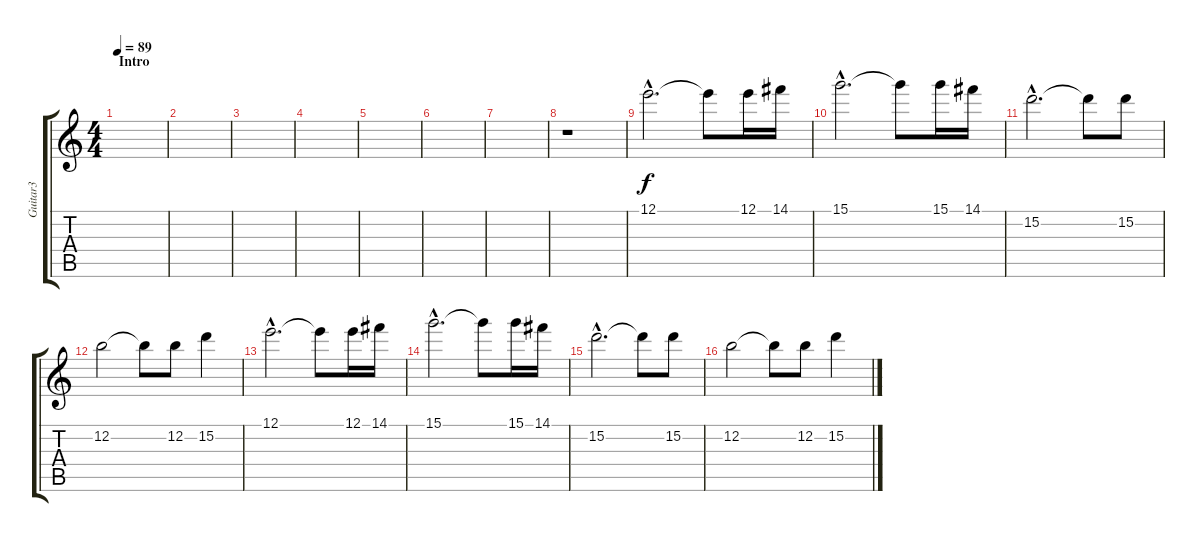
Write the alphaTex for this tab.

\track ("Guitar3" "Guitar3") {instrument distortionguitar}
\staff {score tabs}
\tuning (E4 B3 G3 D3 A2 E2) {hide}
\ts (4 4)
\section ("" "Intro")
\tempo 89
\clef g2
\ks c
|
|
|
|
|
|
|
r.1 |
\section ("" "")
12.1{hac}.2{d} 12.1{t}.8 12.1.16 14.1.16 |
15.1{hac}.2{d} 15.1{t}.8 15.1.16 14.1.16 |
15.2{hac}.2{d} 15.2{t}.8 15.2.8 |
12.2.2 12.2{t}.8 12.2.8 15.2.4 |
12.1{hac}.2{d} 12.1{t}.8 12.1.16 14.1.16 |
15.1{hac}.2{d} 15.1{t}.8 15.1.16 14.1.16 |
15.2{hac}.2{d} 15.2{t}.8 15.2.8 |
12.2.2 12.2{t}.8 12.2.8 15.2.4
